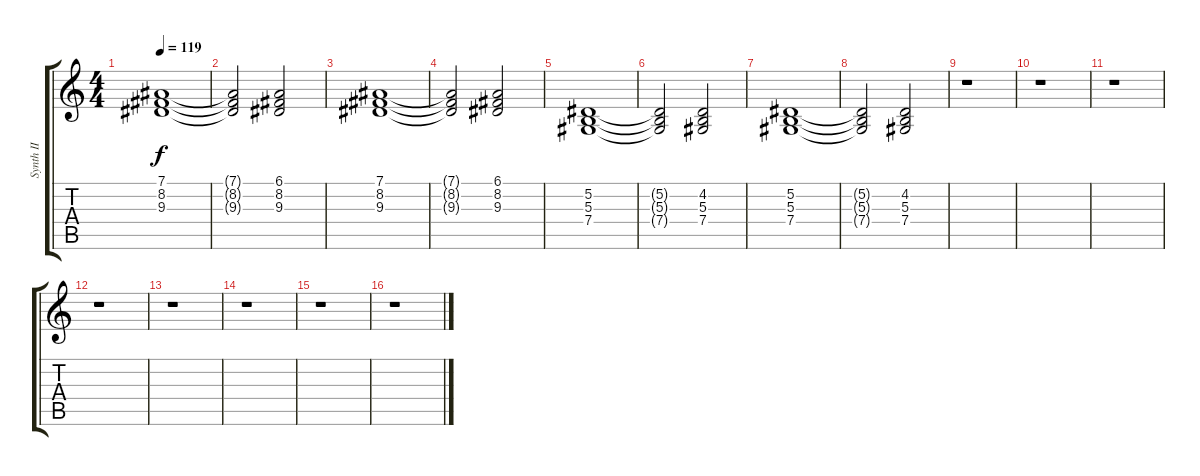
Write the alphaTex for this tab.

\track ("Synth II" "Synth II") {instrument synthstrings1}
\staff {score tabs}
\tuning (Eb4 Bb3 Gb3 Db3 Ab2 Eb2) {hide}
\ts (4 4)
\tempo 119
\clef g2
\ks c
(7.1 8.2 9.3).1{dy f} |
(7.1{t} 8.2{t} 9.3{t}).2 (6.1 8.2 9.3).2 |
(7.1 8.2 9.3).1 |
(7.1{t} 8.2{t} 9.3{t}).2 (6.1 8.2 9.3).2 |
(5.2 5.3 7.4).1 |
(5.2{t} 5.3{t} 7.4{t}).2 (4.2 5.3 7.4).2 |
(5.2 5.3 7.4).1 |
(5.2{t} 5.3{t} 7.4{t}).2 (4.2 5.3 7.4).2 |
r.1 |
r.1 |
r.1 |
r.1 |
r.1 |
r.1 |
r.1 |
r.1
